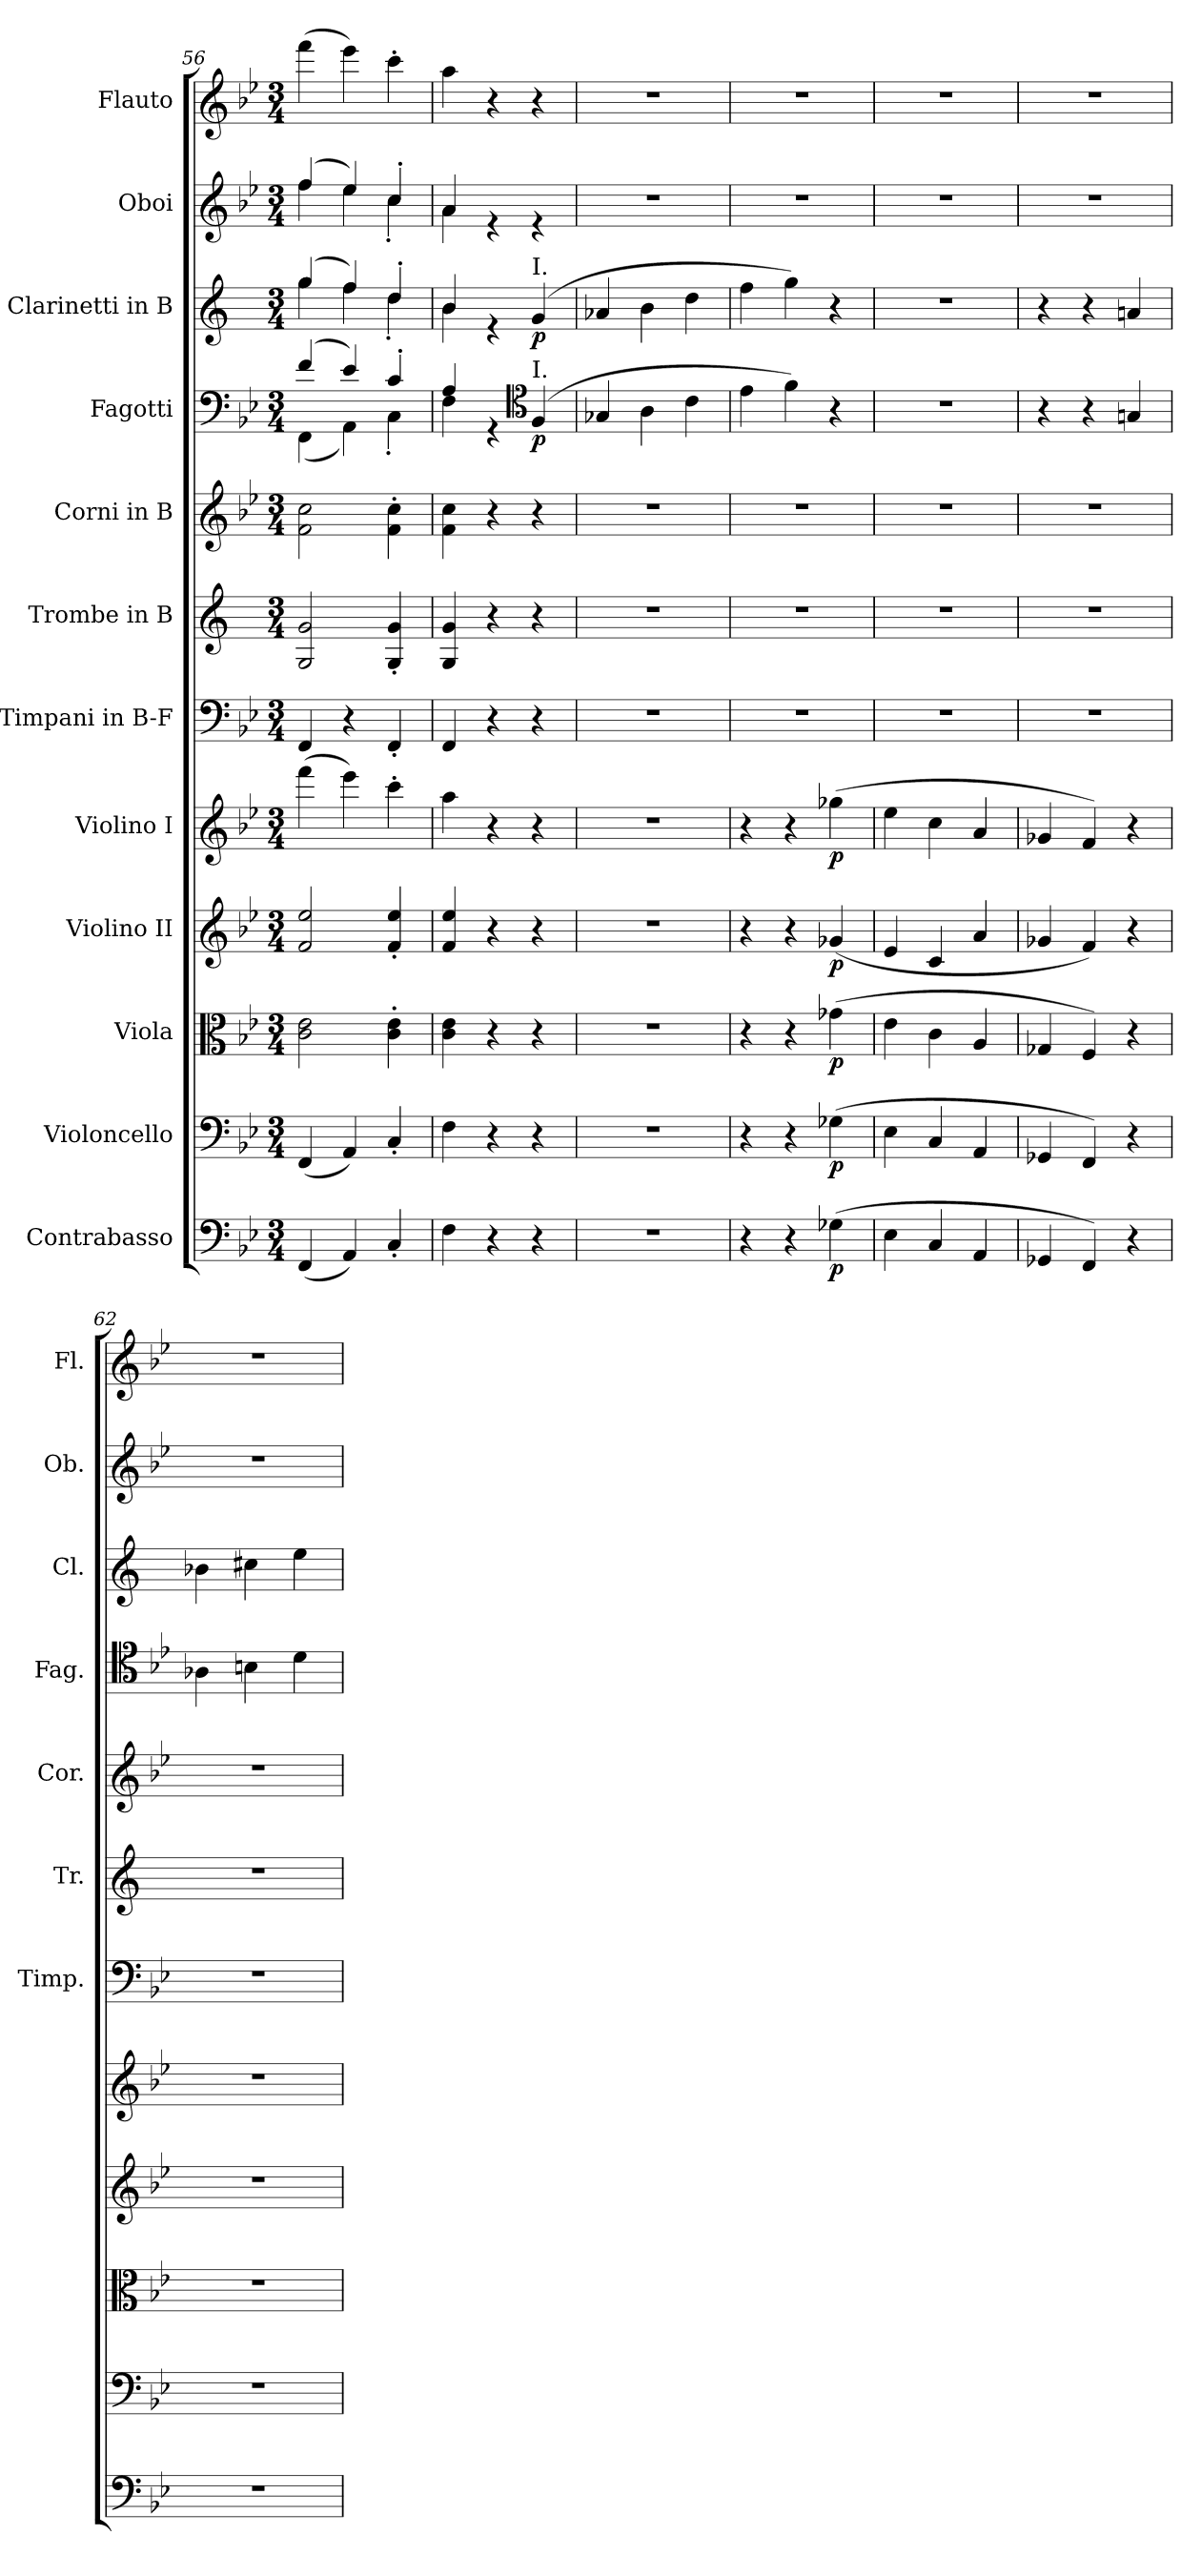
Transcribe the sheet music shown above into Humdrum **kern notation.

**kern	**dynam	**kern	**dynam	**kern	**dynam	**kern	**dynam	**kern	**dynam	**kern	**kern	**kern	**kern	**dynam	**kern	**dynam	**kern	**kern
*part12	*part12	*part11	*part11	*part10	*part10	*part9	*part9	*part8	*part8	*part7	*part6	*part5	*part4	*part4	*part3	*part3	*part2	*part1
*staff12	*staff12	*staff11	*staff11	*staff10	*staff10	*staff9	*staff9	*staff8	*staff8	*staff7	*staff6	*staff5	*staff4	*staff4	*staff3	*staff3	*staff2	*staff1
*I"Contrabasso	*	*I"Violoncello	*	*I"Viola	*	*I"Violino II	*	*I"Violino I	*	*I"Timpani in B-F	*I"Trombe in B	*I"Corni in B	*I"Fagotti	*	*I"Clarinetti in B	*	*I"Oboi	*I"Flauto
*	*	*	*	*	*	*	*	*	*	*I'Timp.	*I'Tr.	*I'Cor.	*I'Fag.	*	*I'Cl.	*	*I'Ob.	*I'Fl.
*clefF4	*	*clefF4	*	*clefC3	*	*clefG2	*	*clefG2	*	*clefF4	*clefG2	*clefG2	*clefF4	*	*clefG2	*	*clefG2	*clefG2
*ITrd7c12	*	*	*	*	*	*	*	*	*	*	*ITrd1c2	*ITrd8c14	*	*	*ITrd1c2	*	*	*
*k[b-e-]	*	*k[b-e-]	*	*k[b-e-]	*	*k[b-e-]	*	*k[b-e-]	*	*k[b-e-]	*k[b-e-]	*k[b-e-]	*k[b-e-]	*	*k[b-e-]	*	*k[b-e-]	*k[b-e-]
*M3/4	*	*M3/4	*	*M3/4	*	*M3/4	*	*M3/4	*	*M3/4	*M3/4	*M3/4	*M3/4	*	*M3/4	*	*M3/4	*M3/4
=56	=56	=56	=56	=56	=56	=56	=56	=56	=56	=56	=56	=56	=56	=56	=56	=56	=56	=56
*	*	*	*	*	*	*	*	*	*	*	*	*	*^	*	*^	*	*^	*
(4FFF/	.	(4FF/	.	2c\ 2e-\	.	2f/ 2ee-/	.	(4fff\	.	4FF/	2F/ 2f/	2F\ 2c\	(4f/	(4FF\	.	(4ff/	4ff\	.	(4ff/	4ff\	(4fff\
4AAA/)	.	4AA/)	.	.	.	.	.	4eee-\)	.	4r	.	.	4e-/)	4AA\)	.	4ee-/)	4ee-\	.	4ee-/)	4ee-\	4eee-\)
4CC'/	.	4C'/	.	4c\' 4e-\'	.	4f/' 4ee-/'	.	4ccc'\	.	4FF'/	4F/' 4f/'	4F\' 4c\'	4c'/	4C'\	.	4cc'/	4cc'\	.	4cc'/	4cc'\	4ccc'\
=57	=57	=57	=57	=57	=57	=57	=57	=57	=57	=57	=57	=57	=57	=57	=57	=57	=57	=57	=57	=57	=57
4FF\	.	4F\	.	4c\ 4e-\	.	4f/ 4ee-/	.	4aa\	.	4FF/	4F/ 4f/	4F\ 4c\	4A/	4F\	.	4a/	4a\	.	4a/	4a\	4aa\
4r	.	4r	.	4r	.	4r	.	4r	.	4r	4r	4r	4rGG	2ryy	.	4re	2ryy	.	4re	2ryy	4r
*	*	*	*	*	*	*	*	*	*	*	*	*	*clefC4	*	*	*	*	*	*	*	*
!	!	!	!	!	!	!	!	!	!	!	!	!	!	!	!	!LO:TX:a:t=I.	!	!	!	!	!
!	!	!	!	!	!	!	!	!	!	!	!	!	!LO:TX:a:t=I.	!	!	!	!	!	!	!	!
!	!	!	!	!	!	!	!	!	!	!	!	!	!	!	!LO:DY:b	!	!	!LO:DY:b	!	!	!
4r	.	4r	.	4r	.	4r	.	4r	.	4r	4r	4r	(4F/	.	p	(4f/	.	p	4re	.	4r
*	*	*	*	*	*	*	*	*	*	*	*	*	*v	*v	*	*	*	*	*v	*v	*
*	*	*	*	*	*	*	*	*	*	*	*	*	*	*	*v	*v	*	*	*
=58	=58	=58	=58	=58	=58	=58	=58	=58	=58	=58	=58	=58	=58	=58	=58	=58	=58	=58
2.r	.	2.r	.	2.r	.	2.r	.	2.r	.	2.r	2.r	2.r	4G-X/	.	4g-X/	.	2.r	2.r
.	.	.	.	.	.	.	.	.	.	.	.	.	4A\	.	4a\	.	.	.
.	.	.	.	.	.	.	.	.	.	.	.	.	4c\	.	4cc\	.	.	.
=59	=59	=59	=59	=59	=59	=59	=59	=59	=59	=59	=59	=59	=59	=59	=59	=59	=59	=59
4r	.	4r	.	4r	.	4r	.	4r	.	2.r	2.r	2.r	4e-\	.	4ee-\	.	2.r	2.r
4r	.	4r	.	4r	.	4r	.	4r	.	.	.	.	4f\)	.	4ff\)	.	.	.
!	!LO:DY:b	!	!LO:DY:b	!	!LO:DY:b	!	!LO:DY:b	!	!LO:DY:b	!	!	!	!	!	!	!	!	!
(4GG-X\	p	(4G-X\	p	(4g-X\	p	(4g-X/	p	(4gg-X\	p	.	.	.	4r	.	4r	.	.	.
=60	=60	=60	=60	=60	=60	=60	=60	=60	=60	=60	=60	=60	=60	=60	=60	=60	=60	=60
4EE-\	.	4E-\	.	4e-\	.	4e-/	.	4ee-\	.	2.r	2.r	2.r	2.r	.	2.r	.	2.r	2.r
4CC/	.	4C/	.	4c\	.	4c/	.	4cc\	.	.	.	.	.	.	.	.	.	.
4AAA/	.	4AA/	.	4A/	.	4a/	.	4a/	.	.	.	.	.	.	.	.	.	.
=61	=61	=61	=61	=61	=61	=61	=61	=61	=61	=61	=61	=61	=61	=61	=61	=61	=61	=61
4GGG-X/	.	4GG-X/	.	4G-X/	.	4g-X/	.	4g-X/	.	2.r	2.r	2.r	4r	.	4r	.	2.r	2.r
4FFF/)	.	4FF/)	.	4F/)	.	4f/)	.	4f/)	.	.	.	.	4r	.	4r	.	.	.
4r	.	4r	.	4r	.	4r	.	4r	.	.	.	.	4Gn/	.	4gn/	.	.	.
=62	=62	=62	=62	=62	=62	=62	=62	=62	=62	=62	=62	=62	=62	=62	=62	=62	=62	=62
2.r	.	2.r	.	2.r	.	2.r	.	2.r	.	2.r	2.r	2.r	4A-X\	.	4a-X\	.	2.r	2.r
.	.	.	.	.	.	.	.	.	.	.	.	.	4Bn\	.	4bn\	.	.	.
.	.	.	.	.	.	.	.	.	.	.	.	.	4d\	.	4dd\	.	.	.
=	=	=	=	=	=	=	=	=	=	=	=	=	=	=	=	=	=	=
*-	*-	*-	*-	*-	*-	*-	*-	*-	*-	*-	*-	*-	*-	*-	*-	*-	*-	*-
